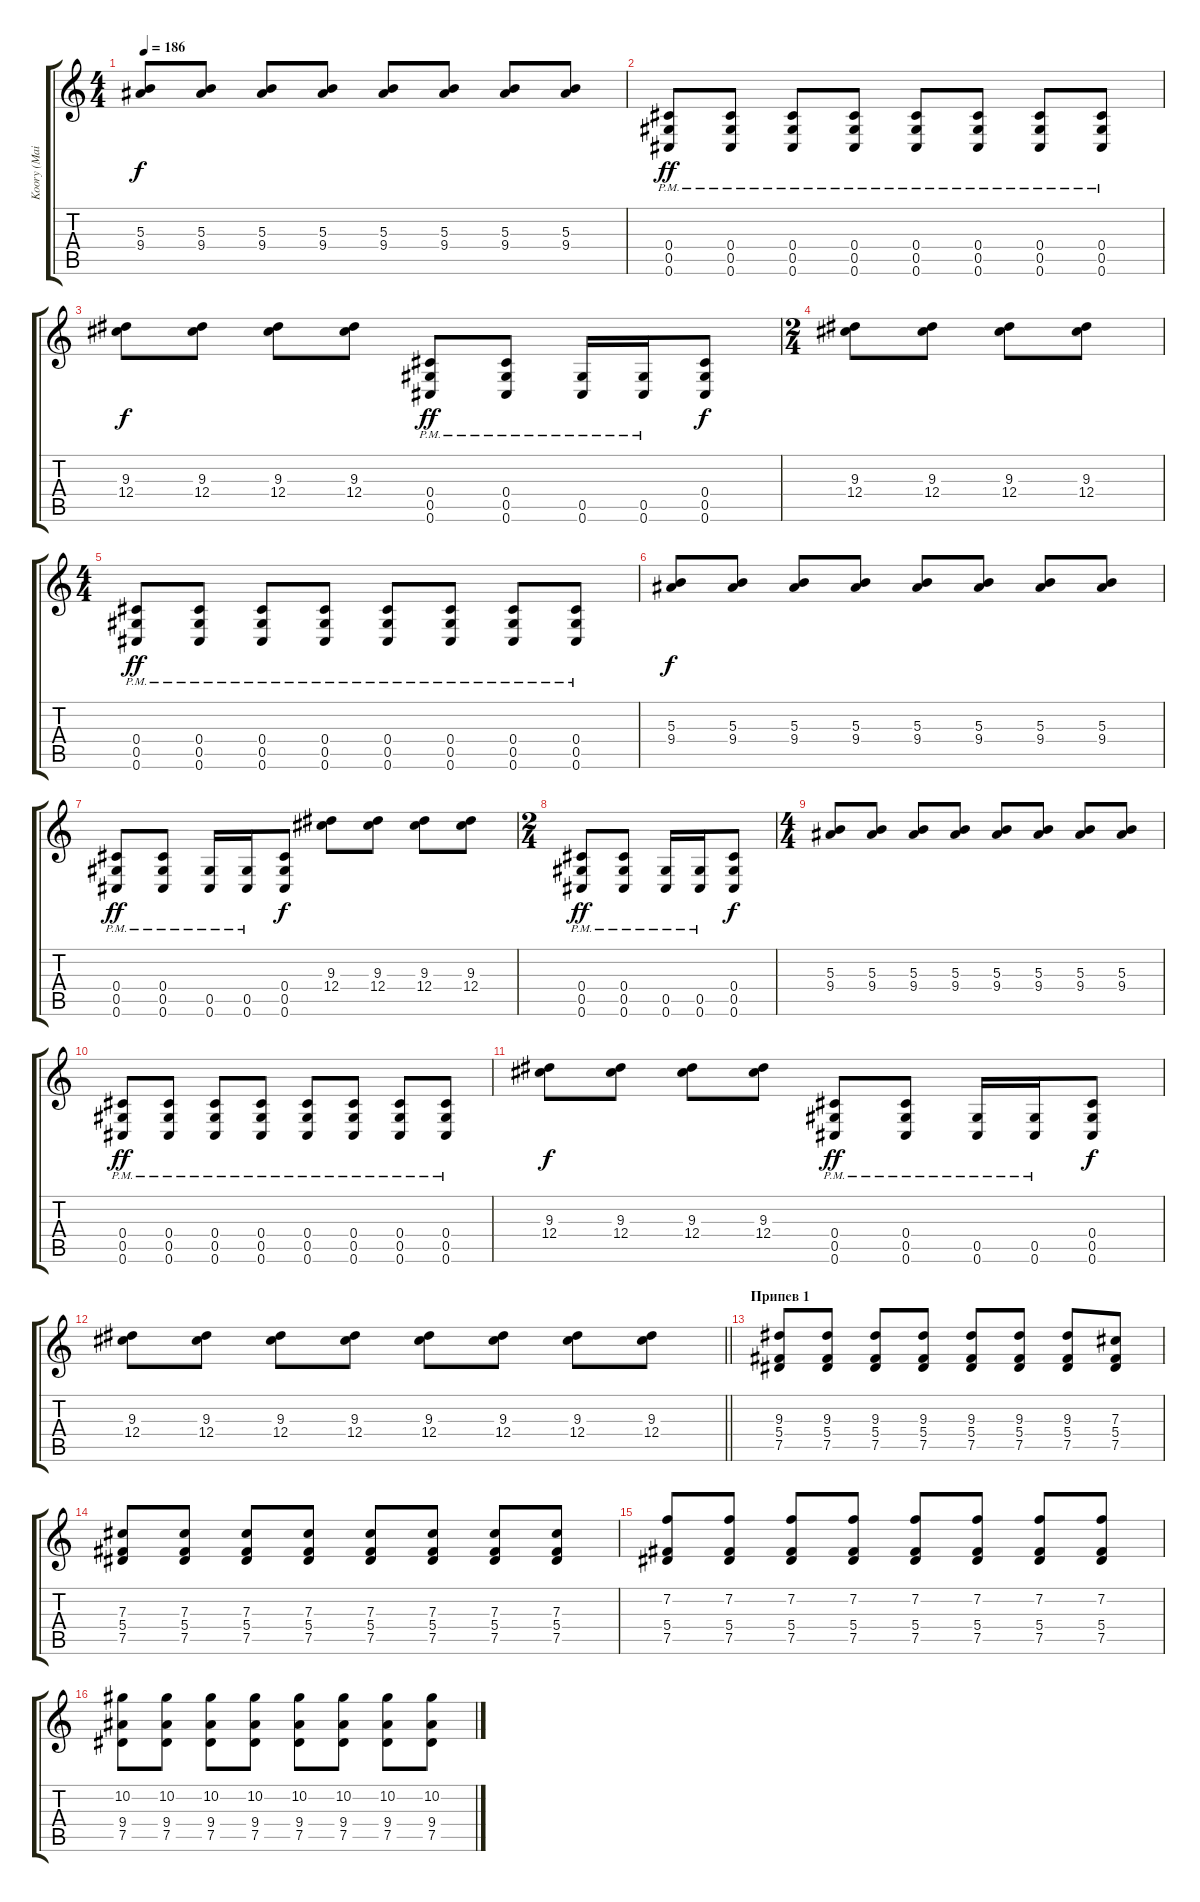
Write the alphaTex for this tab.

\track ("Koory (Main Guitar)" "Koory (Mai") {instrument distortionguitar}
\staff {score tabs}
\tuning (Eb4 Bb3 Gb3 Db3 Ab2 Db2) {hide}
\ts (4 4)
\tempo 186
\clef g2
\ks c
(5.3 9.4).8{dy f} (5.3 9.4).8 (5.3 9.4).8 (5.3 9.4).8 (5.3 9.4).8 (5.3 9.4).8 (5.3 9.4).8 (5.3 9.4).8 |
(0.4{pm} 0.5{pm} 0.6{pm}).8{dy ff} (0.4{pm} 0.5{pm} 0.6{pm}).8 (0.4{pm} 0.5{pm} 0.6{pm}).8 (0.4{pm} 0.5{pm} 0.6{pm}).8 (0.4{pm} 0.5{pm} 0.6{pm}).8 (0.4{pm} 0.5{pm} 0.6{pm}).8 (0.4{pm} 0.5{pm} 0.6{pm}).8 (0.4{pm} 0.5{pm} 0.6{pm}).8 |
(9.3 12.4).8{dy f} (9.3 12.4).8 (9.3 12.4).8 (9.3 12.4).8 (0.4{pm} 0.5{pm} 0.6{pm}).8{dy ff} (0.4{pm} 0.5{pm} 0.6{pm}).8 (0.5{pm} 0.6{pm}).16 (0.5{pm} 0.6{pm}).16 (0.4 0.5 0.6).8{dy f} |
\ts (2 4)
(9.3 12.4).8 (9.3 12.4).8 (9.3 12.4).8 (9.3 12.4).8 |
\ts (4 4)
(0.4{pm} 0.5{pm} 0.6{pm}).8{dy ff} (0.4{pm} 0.5{pm} 0.6{pm}).8 (0.4{pm} 0.5{pm} 0.6{pm}).8 (0.4{pm} 0.5{pm} 0.6{pm}).8 (0.4{pm} 0.5{pm} 0.6{pm}).8 (0.4{pm} 0.5{pm} 0.6{pm}).8 (0.4{pm} 0.5{pm} 0.6{pm}).8 (0.4{pm} 0.5{pm} 0.6{pm}).8 |
(5.3 9.4).8{dy f} (5.3 9.4).8 (5.3 9.4).8 (5.3 9.4).8 (5.3 9.4).8 (5.3 9.4).8 (5.3 9.4).8 (5.3 9.4).8 |
(0.4{pm} 0.5{pm} 0.6{pm}).8{dy ff} (0.4{pm} 0.5{pm} 0.6{pm}).8 (0.5{pm} 0.6{pm}).16 (0.5{pm} 0.6{pm}).16 (0.4 0.5 0.6).8{dy f} (9.3 12.4).8 (9.3 12.4).8 (9.3 12.4).8 (9.3 12.4).8 |
\ts (2 4)
(0.4{pm} 0.5{pm} 0.6{pm}).8{dy ff} (0.4{pm} 0.5{pm} 0.6{pm}).8 (0.5{pm} 0.6{pm}).16 (0.5{pm} 0.6{pm}).16 (0.4 0.5 0.6).8{dy f} |
\ts (4 4)
(5.3 9.4).8 (5.3 9.4).8 (5.3 9.4).8 (5.3 9.4).8 (5.3 9.4).8 (5.3 9.4).8 (5.3 9.4).8 (5.3 9.4).8 |
(0.4{pm} 0.5{pm} 0.6{pm}).8{dy ff} (0.4{pm} 0.5{pm} 0.6{pm}).8 (0.4{pm} 0.5{pm} 0.6{pm}).8 (0.4{pm} 0.5{pm} 0.6{pm}).8 (0.4{pm} 0.5{pm} 0.6{pm}).8 (0.4{pm} 0.5{pm} 0.6{pm}).8 (0.4{pm} 0.5{pm} 0.6{pm}).8 (0.4{pm} 0.5{pm} 0.6{pm}).8 |
(9.3 12.4).8{dy f} (9.3 12.4).8 (9.3 12.4).8 (9.3 12.4).8 (0.4{pm} 0.5{pm} 0.6{pm}).8{dy ff} (0.4{pm} 0.5{pm} 0.6{pm}).8 (0.5{pm} 0.6{pm}).16 (0.5{pm} 0.6{pm}).16 (0.4 0.5 0.6).8{dy f} |
\barLineRight lightlight
(9.3 12.4).8 (9.3 12.4).8 (9.3 12.4).8 (9.3 12.4).8 (9.3 12.4).8 (9.3 12.4).8 (9.3 12.4).8 (9.3 12.4).8 |
\section ("" "Припев 1")
(9.3 5.4 7.5).8 (9.3 5.4 7.5).8 (9.3 5.4 7.5).8 (9.3 5.4 7.5).8 (9.3 5.4 7.5).8 (9.3 5.4 7.5).8 (9.3 5.4 7.5).8 (7.3 5.4 7.5).8 |
(7.3 5.4 7.5).8 (7.3 5.4 7.5).8 (7.3 5.4 7.5).8 (7.3 5.4 7.5).8 (7.3 5.4 7.5).8 (7.3 5.4 7.5).8 (7.3 5.4 7.5).8 (7.3 5.4 7.5).8 |
(7.2 5.4 7.5).8 (7.2 5.4 7.5).8 (7.2 5.4 7.5).8 (7.2 5.4 7.5).8 (7.2 5.4 7.5).8 (7.2 5.4 7.5).8 (7.2 5.4 7.5).8 (7.2 5.4 7.5).8 |
(10.2 9.4 7.5).8 (10.2 9.4 7.5).8 (10.2 9.4 7.5).8 (10.2 9.4 7.5).8 (10.2 9.4 7.5).8 (10.2 9.4 7.5).8 (10.2 9.4 7.5).8 (10.2 9.4 7.5).8
